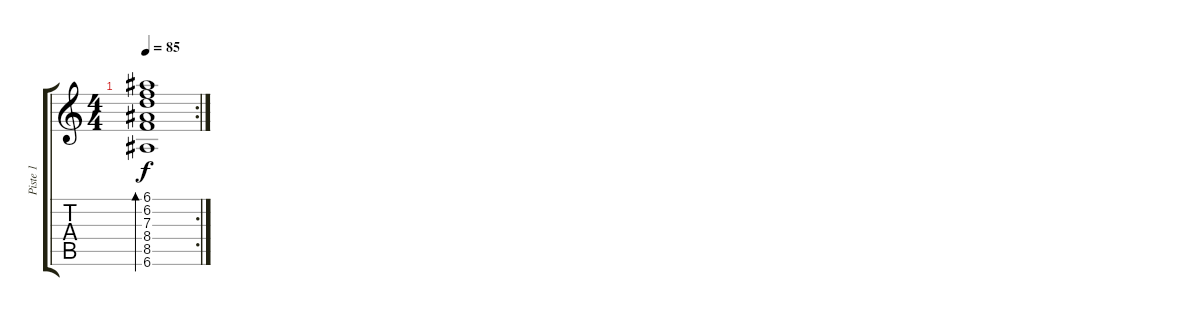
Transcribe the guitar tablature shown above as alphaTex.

\track ("Piste 1" "Piste 1") {instrument acousticguitarsteel}
\staff {score tabs}
\tuning (E4 B3 G3 D3 A2 E2) {hide}
\rc 2
\ts (4 4)
\tempo 85
\clef g2
\ks c
(6.1 6.2 7.3 8.4 8.5 6.6).1{bd 120 dy f}
